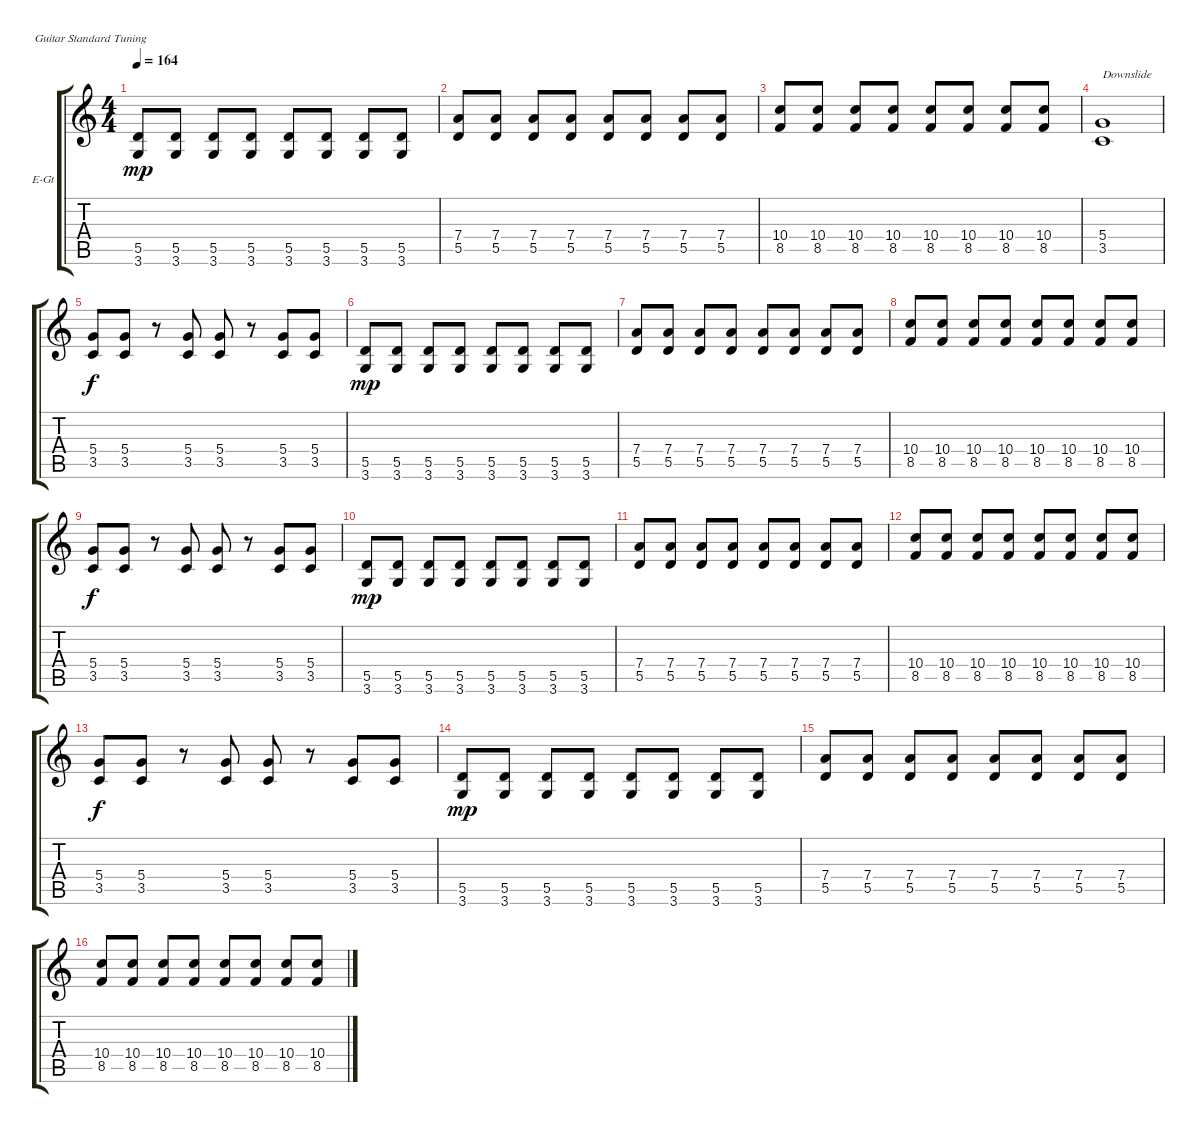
\defaultSystemsLayout 4
\bracketExtendMode groupsimilarinstruments
\firstSystemTrackNameOrientation horizontal
\otherSystemsTrackNameOrientation horizontal
\track ("Electric Guitar" "E-Gt") {instrument distortionguitar}
\staff {score tabs}
\tuning (E4 B3 G3 D3 A2 E2)
\ts (4 4)
\tempo 164
\clef g2
\ks c
(3.6 5.5).8{dy mp} (5.5 3.6).8 (5.5 3.6).8 (5.5 3.6).8 (5.5 3.6).8 (5.5 3.6).8 (5.5 3.6).8 (5.5 3.6).8 |
(5.5 7.4).8 (5.5 7.4).8 (5.5 7.4).8 (5.5 7.4).8 (5.5 7.4).8 (5.5 7.4).8 (5.5 7.4).8 (5.5 7.4).8 |
(8.5 10.4).8 (8.5 10.4).8 (8.5 10.4).8 (8.5 10.4).8 (8.5 10.4).8 (8.5 10.4).8 (8.5 10.4).8 (8.5 10.4).8 |
(3.5 5.4).1{txt "Downslide"} |
(3.5 5.4).8{dy f} (3.5 5.4).8 r.8 (3.5 5.4).8 (3.5 5.4).8 r.8 (3.5 5.4).8 (5.4 3.5).8 |
(3.6 5.5).8{dy mp} (5.5 3.6).8 (5.5 3.6).8 (5.5 3.6).8 (5.5 3.6).8 (5.5 3.6).8 (5.5 3.6).8 (5.5 3.6).8 |
(5.5 7.4).8 (5.5 7.4).8 (5.5 7.4).8 (5.5 7.4).8 (5.5 7.4).8 (5.5 7.4).8 (5.5 7.4).8 (5.5 7.4).8 |
(8.5 10.4).8 (8.5 10.4).8 (8.5 10.4).8 (8.5 10.4).8 (8.5 10.4).8 (8.5 10.4).8 (8.5 10.4).8 (8.5 10.4).8 |
(3.5 5.4).8{dy f} (3.5 5.4).8 r.8 (3.5 5.4).8 (3.5 5.4).8 r.8 (3.5 5.4).8 (5.4 3.5).8 |
(3.6 5.5).8{dy mp} (5.5 3.6).8 (5.5 3.6).8 (5.5 3.6).8 (5.5 3.6).8 (5.5 3.6).8 (5.5 3.6).8 (5.5 3.6).8 |
(5.5 7.4).8 (5.5 7.4).8 (5.5 7.4).8 (5.5 7.4).8 (5.5 7.4).8 (5.5 7.4).8 (5.5 7.4).8 (5.5 7.4).8 |
(8.5 10.4).8 (8.5 10.4).8 (8.5 10.4).8 (8.5 10.4).8 (8.5 10.4).8 (8.5 10.4).8 (8.5 10.4).8 (8.5 10.4).8 |
(3.5 5.4).8{dy f} (3.5 5.4).8 r.8 (3.5 5.4).8 (3.5 5.4).8 r.8 (3.5 5.4).8 (5.4 3.5).8 |
(3.6 5.5).8{dy mp} (5.5 3.6).8 (5.5 3.6).8 (5.5 3.6).8 (5.5 3.6).8 (5.5 3.6).8 (5.5 3.6).8 (5.5 3.6).8 |
(5.5 7.4).8 (5.5 7.4).8 (5.5 7.4).8 (5.5 7.4).8 (5.5 7.4).8 (5.5 7.4).8 (5.5 7.4).8 (5.5 7.4).8 |
(8.5 10.4).8 (8.5 10.4).8 (8.5 10.4).8 (8.5 10.4).8 (8.5 10.4).8 (8.5 10.4).8 (8.5 10.4).8 (8.5 10.4).8
